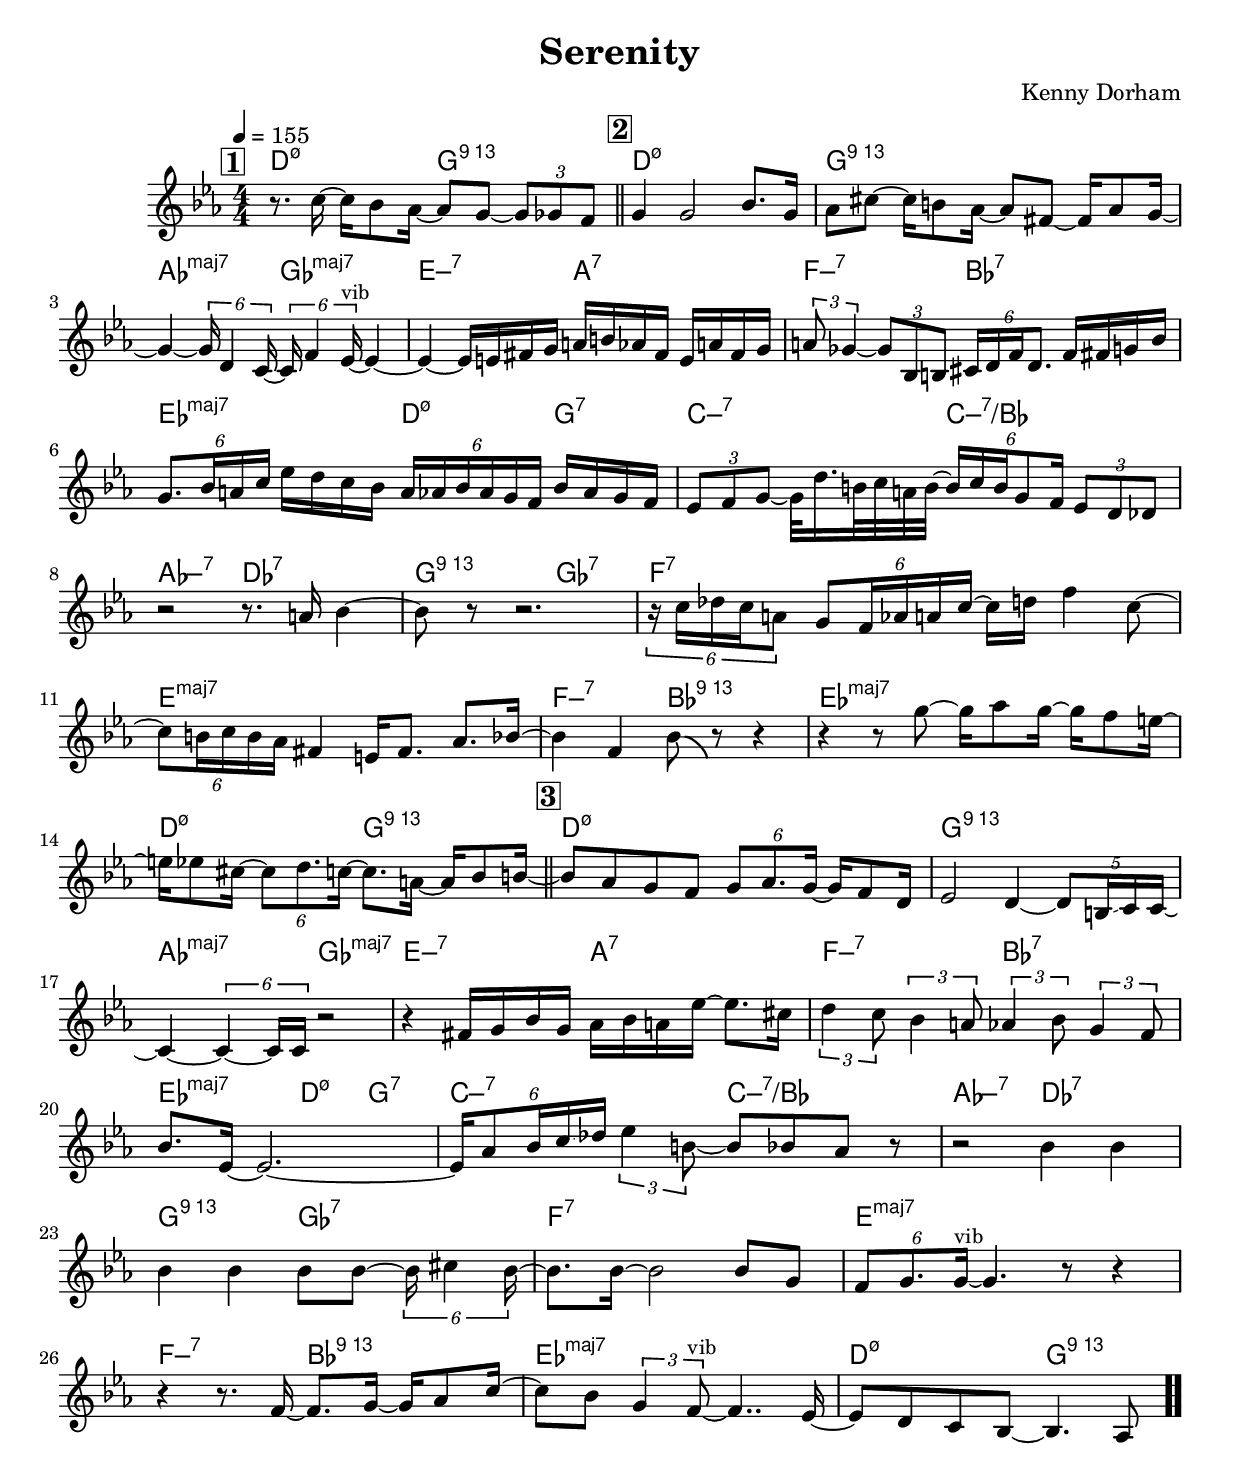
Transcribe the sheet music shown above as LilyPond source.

\version "2.13.2"

#(ly:set-option 'point-and-click #f)

\header {
  title = "Serenity"
  composer = "Kenny Dorham"
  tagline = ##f
}
global =
{
    \override Staff.TimeSignature #'style = #'()
    \time 4/4
    \clef "treble"
    \key es \major
    \override Rest #'direction = #'0
    \override MultiMeasureRest #'staff-position = #0
}
\score
{
<<
    \transpose c' c'

    \new ChordNames { \chords {
      \set majorSevenSymbol = \markup { "maj7" }
      \set minorChordModifier = \markup { \char ##x2013 }
      | d2:min5-7 g2:775+ 
      | d1:min5-7 | g1:775+ | aes2:maj ges2:maj | e2:min7 a2:7 | f2:min7 bes2:7 | es2:maj d4:min5-7 g4:7 | c2:min7 c2:min7/bes | aes2:min7 des2:7 
      | g2:775+ ges2:7 | f1:7 | e1:maj | f2:min7 bes2:775+ | es1:maj | d2:min5-7 g2:775+ | d1:min5-7 | g1:775+ 
      | aes2:maj ges2:maj | e2:min7 a2:7 | f2:min7 bes2:7 | es2:maj d4:min5-7 g4:7 | c2:min7 c2:min7/bes | aes2:min7 des2:7 | g2:775+ ges2:7 | f1:7 
      | e1:maj | f2:min7 bes2:775+ | es1:maj | d2:min5-7 g2:775+|
      }
      }

    \new Staff
    <<
    \transpose c' c'

    {
      \global
  		%\override Score.MetronomeMark #'transparent = ##t
  		%\override Score.MetronomeMark #'stencil = ##f
  		
  		\override HorizontalBracket #'direction = #UP
  		\override HorizontalBracket #'bracket-flare = #'(0 . 0)
  		
  		\override TextSpanner #'dash-fraction = #1.0
  		\override TextSpanner #'bound-details #'left #'text = \markup{ \concat{\draw-line #'(0 . -1.0) \draw-line #'(1.0 . 0) }}
  		\override TextSpanner #'bound-details #'right #'text = \markup{ \concat{ \draw-line #'(1.0 . 0) \draw-line #'(0 . -1.0) }}
          \set Score.markFormatter = #format-mark-box-numbers


      \tempo 4 = 155
      \set Score.currentBarNumber = #0
     
      \bar "||" \mark \default r8. c''16~ c''16 bes'8 aes'16~ aes'8 g'8~ \tuplet 3/2 {g'8 ges'8 f'8} 
      \bar "||" \mark \default g'4 g'2 bes'8. g'16 
      | aes'8 cis''8~ cis''16 b'8 aes'16~ aes'8 fis'8~ fis'16 aes'8 g'16~ 
      | g'4~ \tuplet 6/4 {g'16 d'4 c'16~} \tuplet 6/4 {c'16 f'4 es'16~^\markup{\left-align \small vib}} es'4~ 
      | es'4~ es'16 e'16 fis'16 g'16 a'16 b'16 aes'16 fis'16 e'16 a'16 fis'16 g'16 
      | \tuplet 3/2 {a'8 ges'4~} \tuplet 3/2 {ges'8 bes8 b8} \tuplet 6/4 {cis'16 d'16 f'16 d'8.} f'16 fis'16 g'16 bes'16 
      | \tuplet 6/4 {g'8. bes'16 a'16 c''16} es''16 d''16 c''16 bes'16 \tuplet 6/4 {a'16 aes'16 bes'16 aes'16 g'16 f'16} bes'16 aes'16 g'16 f'16 
      | \tuplet 3/2 {es'8 f'8 g'8~} g'32 d''16. b'32 c''32 a'32 b'32~ \tuplet 6/4 {b'16 c''16 b'16 g'8 f'16} \tuplet 3/2 {es'8 d'8 des'8} 
      | r2 r8. a'16 bes'4~ 
      | bes'8 r8 r2. 
      | \tuplet 6/4 {r16 c''16 des''16 c''16 a'8} \tuplet 6/4 {g'8 f'16 aes'16 a'16 c''16~} c''16 d''16 f''4 c''8~ 
      | \tuplet 6/4 {c''8 b'16 c''16 b'16 aes'16} fis'4 e'16 fis'8. aes'8. bes'16~ 
      | bes'4 f'4 bes'8\bendAfter #-4  r8 r4 
      | r4 r8 g''8~ g''16 aes''8 g''16~ g''16 f''8 e''16~ 
      | e''16 es''8 cis''16~ \tuplet 6/4 {cis''8 d''8. c''16~} c''8. a'16~ a'16 bes'8 b'16~ 
      \bar "||" \mark \default b'8 aes'8 g'8 f'8 \tuplet 6/4 {g'8 aes'8. g'16~} g'16 f'8 d'16 
      | es'2 d'4~ \tuplet 5/4 {d'8 b16\glissando  c'16 c'16~} 
      | c'4~ \tuplet 6/4 {c'4~ c'16 c'16} r2 
      | r4 fis'16 g'16 bes'16 g'16 aes'16 bes'16 a'16 es''16~ es''8. cis''16 
      | \tuplet 3/2 {d''4 c''8} \tuplet 3/2 {bes'4 a'8} \tuplet 3/2 {aes'4 bes'8} \tuplet 3/2 {g'4 f'8} 
      | bes'8. es'16~ es'2.~ 
      | \tuplet 6/4 {es'16 aes'8 bes'16 c''16\glissando  des''16} \tuplet 3/2 {es''4 b'8~} b'8 bes'8 aes'8 r8 
      | r2 bes'4 bes'4 
      | bes'4 bes'4 bes'8 bes'8~ \tuplet 6/4 {bes'16 cis''4 bes'16~} 
      | bes'8. bes'16~ bes'2 bes'8 g'8 
      | \tuplet 6/4 {f'8 g'8. g'16~^\markup{\left-align \small vib}} g'4. r8 r4 
      | r4 r8. f'16~ f'8. g'16~ g'16 aes'8 c''16~ 
      | c''8 bes'8 \tuplet 3/2 {g'4 f'8~^\markup{\left-align \small vib}} f'4.. es'16~ 
      | es'8 d'8 c'8 bes8~ bes4. aes8\bar  ".."
    }
    >>
>>    
}
